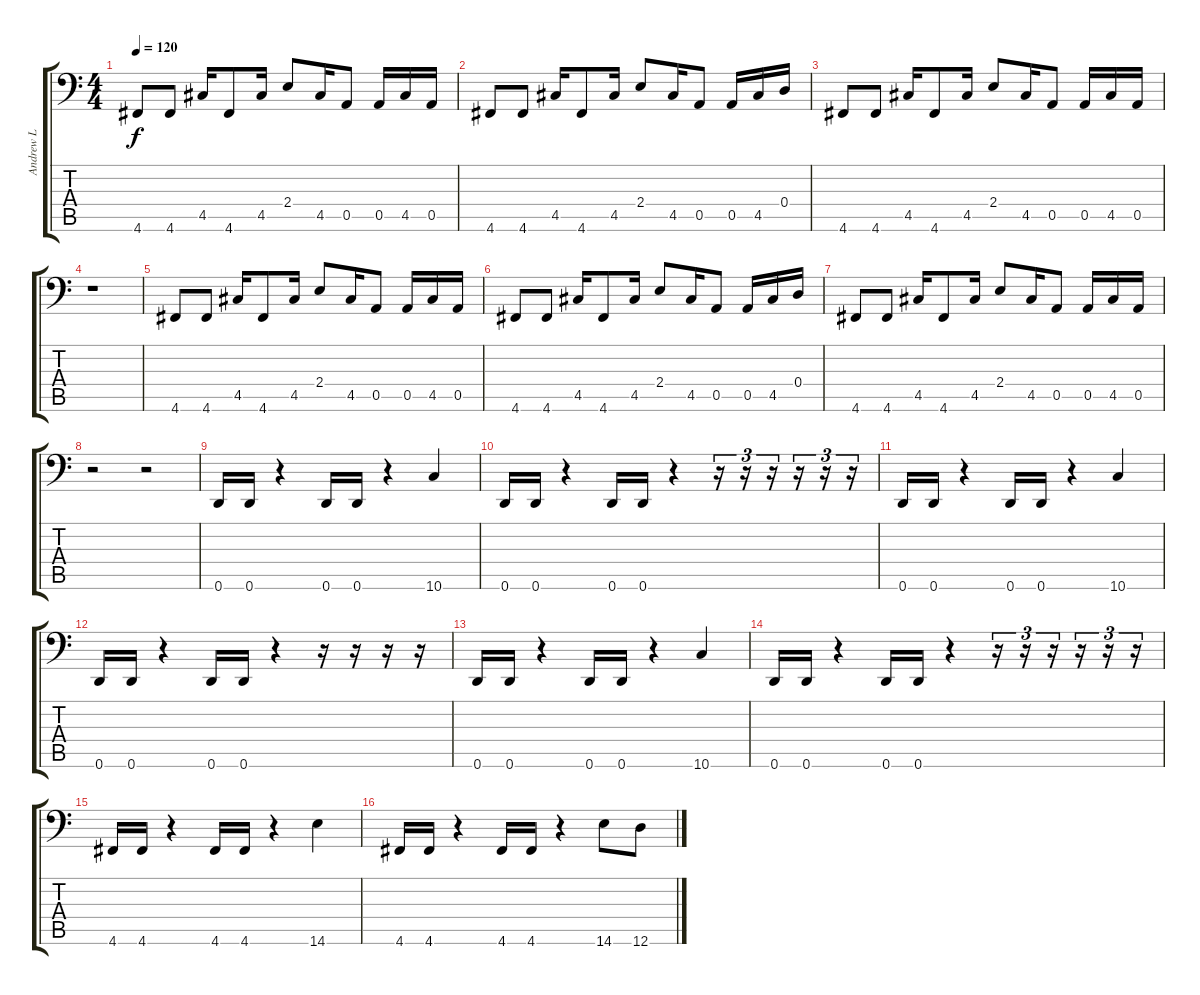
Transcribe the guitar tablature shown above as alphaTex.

\track ("Andrew L" "Andrew L") {instrument electricbasspick}
\staff {score tabs}
\tuning (E4 B3 G2 D2 A1 D1) {hide}
\ts (4 4)
\tempo 120
\clef f4
\ks c
4.6.8{dy f} 4.6.8 4.5.16 4.6.8 4.5.16 2.4.8 4.5.16 0.5.8 0.5.16 4.5.16 0.5.16 |
4.6.8 4.6.8 4.5.16 4.6.8 4.5.16 2.4.8 4.5.16 0.5.8 0.5.16 4.5.16 0.4.16 |
4.6.8 4.6.8 4.5.16 4.6.8 4.5.16 2.4.8 4.5.16 0.5.8 0.5.16 4.5.16 0.5.16 |
r.1 |
4.6.8 4.6.8 4.5.16 4.6.8 4.5.16 2.4.8 4.5.16 0.5.8 0.5.16 4.5.16 0.5.16 |
4.6.8 4.6.8 4.5.16 4.6.8 4.5.16 2.4.8 4.5.16 0.5.8 0.5.16 4.5.16 0.4.16 |
4.6.8 4.6.8 4.5.16 4.6.8 4.5.16 2.4.8 4.5.16 0.5.8 0.5.16 4.5.16 0.5.16 |
r.2 r.2 |
0.6.16 0.6.16 r.4 0.6.16 0.6.16 r.4 10.6.4 |
0.6.16 0.6.16 r.4 0.6.16 0.6.16 r.4 r.16{tu (3 2)} r.16{tu (3 2)} r.16{tu (3 2)} r.16{tu (3 2)} r.16{tu (3 2)} r.16{tu (3 2)} |
0.6.16 0.6.16 r.4 0.6.16 0.6.16 r.4 10.6.4 |
0.6.16 0.6.16 r.4 0.6.16 0.6.16 r.4 r.16 r.16 r.16 r.16 |
0.6.16 0.6.16 r.4 0.6.16 0.6.16 r.4 10.6.4 |
0.6.16 0.6.16 r.4 0.6.16 0.6.16 r.4 r.16{tu (3 2)} r.16{tu (3 2)} r.16{tu (3 2)} r.16{tu (3 2)} r.16{tu (3 2)} r.16{tu (3 2)} |
4.6.16 4.6.16 r.4 4.6.16 4.6.16 r.4 14.6.4 |
4.6.16 4.6.16 r.4 4.6.16 4.6.16 r.4 14.6.8 12.6.8
